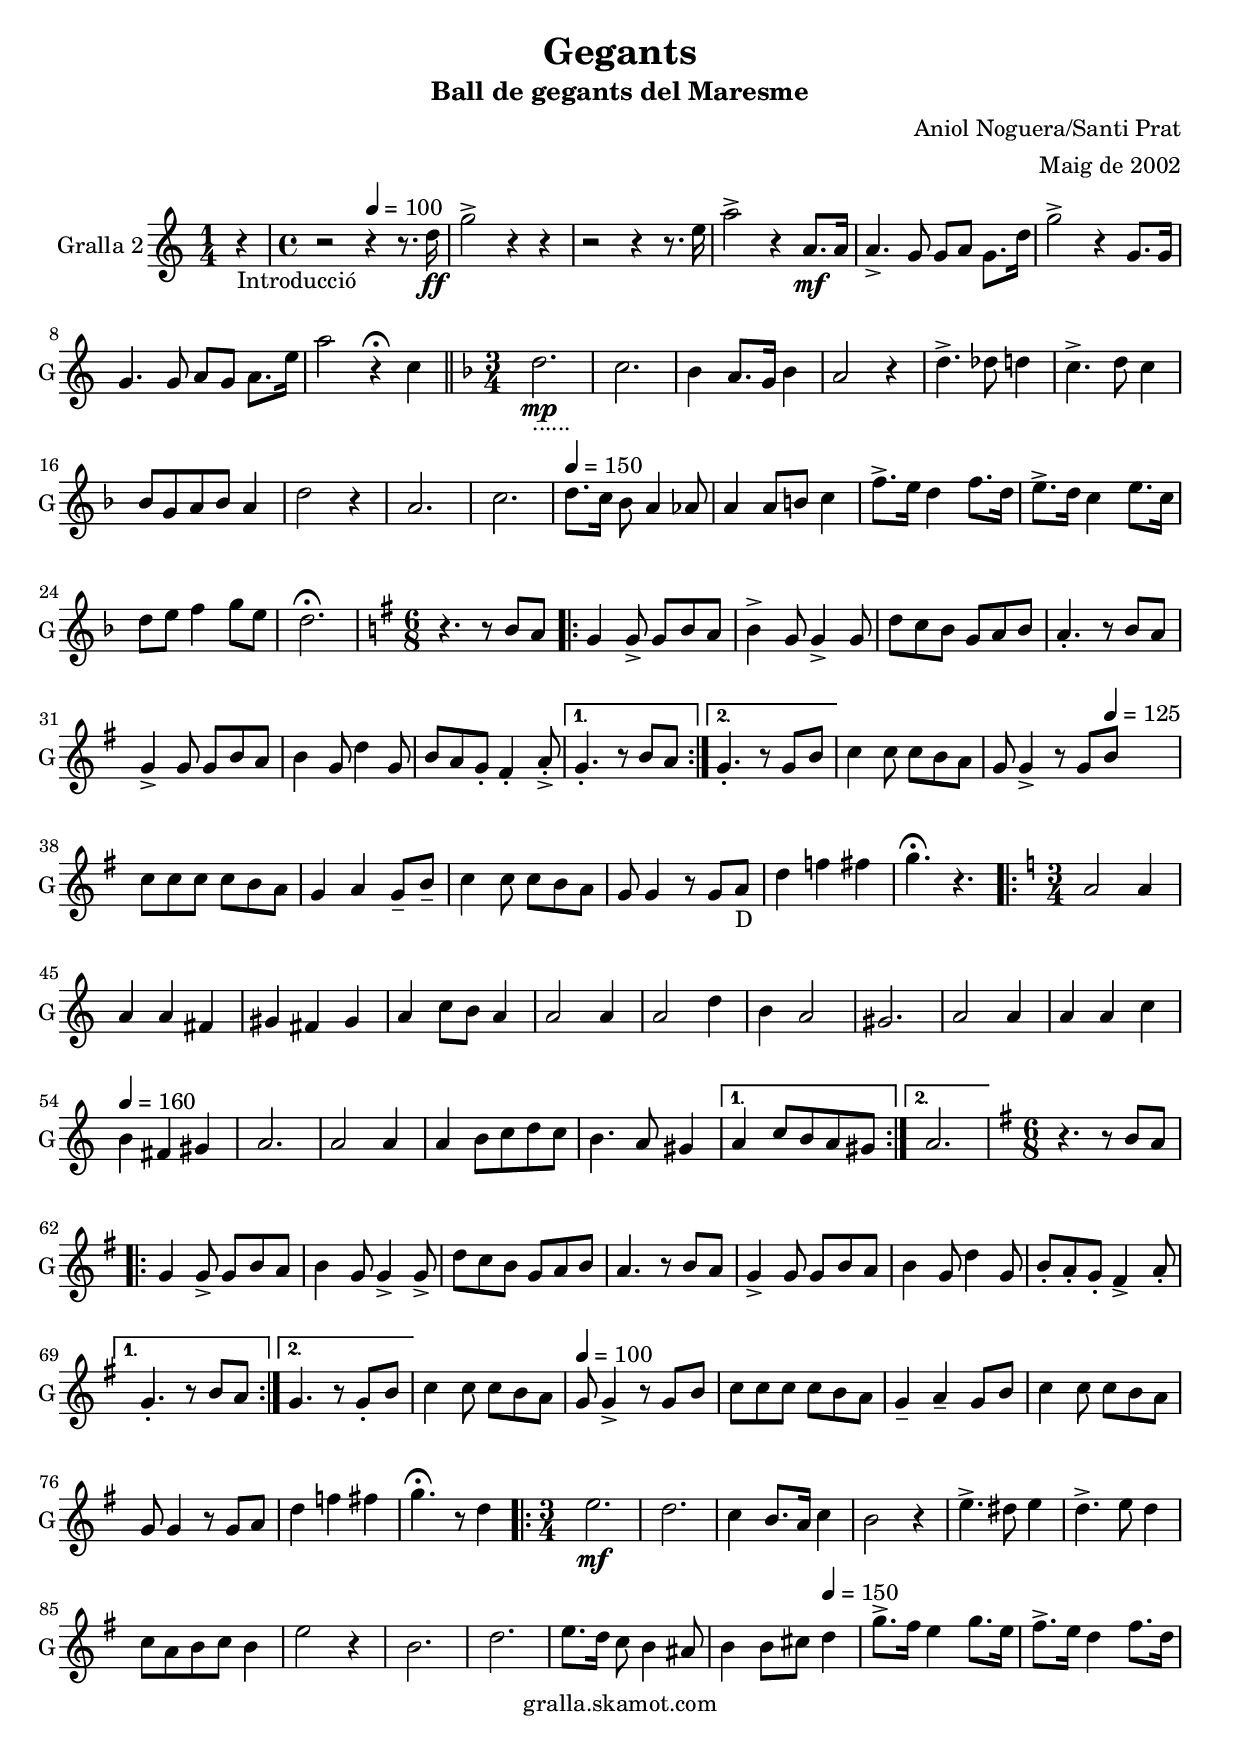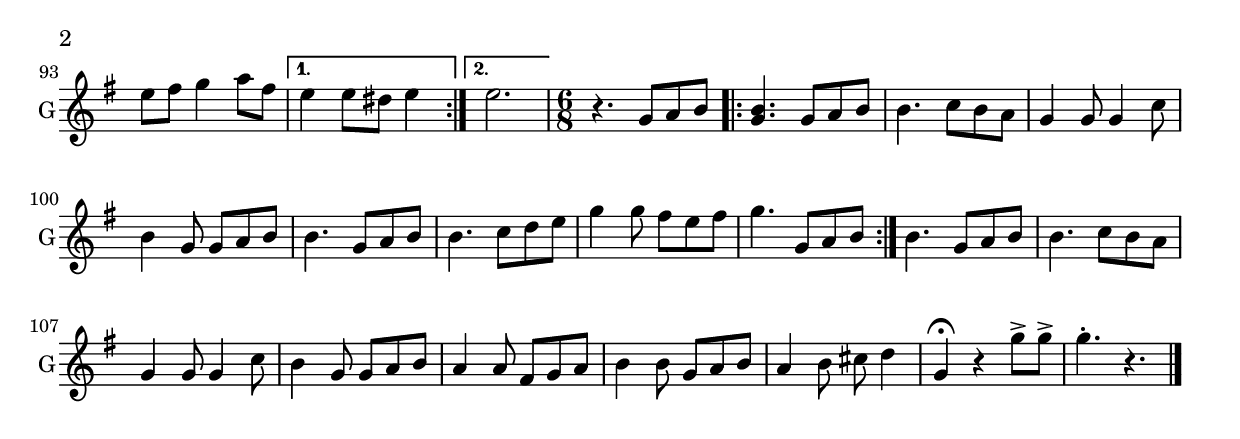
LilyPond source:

\version "2.16.2"

\header {
  dedication=""
  title="Gegants"
  subtitle="Ball de gegants del Maresme"
  subsubtitle=""
  poet=""
  meter=""
  piece=""
  composer="Aniol Noguera/Santi Prat"
  arranger="Maig de 2002"
  opus=""
  instrument=""
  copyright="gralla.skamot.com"
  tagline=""
}

liniaroAa =
\relative d''
{
  \clef treble
  \key c \major
  \time 1/4
  r4 _"Introducció"  |
  \time 4/4   r2 \tempo 4 = 100 r4 r8. d16 \ff  |
  g2 -> r4 r  |
  r2 r4 r8. e16  |
  %05
  a2 -> r4 a,8. \mf a16  |
  a4. -> g8 g a g8. d'16  |
  g2 -> r4 g,8. g16  |
  g4. g8 a g a8. e'16  |
  a2 r4 \fermata c,  \bar "||"
  %10
  \key f \major   \time 3/4   d2. _"......" \mp  |
  c2.  |
  bes4 a8. g16 bes4  |
  a2 r4  |
  d4. -> des8 d4  |
  %15
  c4. -> d8 c4  |
  bes8 g a bes a4  |
  d2 r4  |
  a2.  |
  c2. \tempo 4 = 150  |
  %20
  d8. c16 bes8 a4 aes8  |
  a4 a8 b c4  |
  f8. -> e16 d4 f8. d16  |
  e8. -> d16 c4 e8. c16  |
  d8 e f4 g8 e  |
  %25
  d2. \fermata  |
  \key g \major   \time 6/8   r4. r8 b a  |
  \repeat volta 2 { g4  g8 -> g b a  |
  b4 -> g8 g4 -> g8  |
  d'8 c b g a b  |
  %30
  a4. -. r8 b a  |
  g4 -> g8 g b a  |
  b4 g8 d'4 g,8  |
  b8 a g -. fis4 -. a8 -. -> -. }
  \alternative { { g4. -. r8 b a }
  %35
  { g4. -. r8 g b } }
  c4 c8 c b a  |
  g8 g4 -> r8 g \tempo 4 = 125 b  |
  c8 c c c b a  |
  g4 a g8 -- b --  |
  %40
  c4 c8 c b a  |
  g8 g4 r8 g a _"D"  |
  d4 f fis  |
  g4. \fermata r  |
  \key c \major   \time 3/4   \repeat volta 2 { a,2 a4   |
  %45
  a4 a fis  |
  gis4 fis gis  |
  a4 c8 b a4  |
  a2 a4  |
  a2 d4  |
  %50
  b4 a2  |
  gis2.  |
  a2 a4  |
  a4 a c \tempo 4 = 160  |
  b4 fis gis  |
  %55
  a2.  |
  a2 a4  |
  a4 b8 c d c  |
  b4. a8 gis4 }
  \alternative { { a4 c8 b a gis }
  %60
  { a2. } }
  \key g \major   \time 6/8   r4. r8 b a  |
  \repeat volta 2 { g4  g8 -> g b a  |
  b4 g8 g4 -> g8 ->  |
  d'8 c b g a b  |
  %65
  a4. r8 b a  |
  g4 -> g8 g b a  |
  b4 g8 d'4 g,8  |
  b8 -. a -. g -. fis4 -> a8 -. }
  \alternative { { g4. -. r8 b a }
  %70
  { g4. r8 g -. b  } }
  c4 c8 c b a \tempo 4 = 100  |
  g8 g4 -> r8 g b  |
  c8 c c c b a  |
  g4 -- a -- g8 b  |
  %75
  c4 c8 c b a  |
  g8 g4 r8 g a  |
  d4 f fis  |
  g4. \fermata r8 d4  |
  \time 3/4   \repeat volta 2 { e2.  \mf  |
  %80
  d2.  |
  c4 b8. a16 c4  |
  b2 r4  |
  e4. -> dis8 e4  |
  d4. -> e8 d4  |
  %85
  c8 a b c b4  |
  e2 r4  |
  b2.  |
  d2.  |
  e8. d16 c8 b4 ais8  |
  %90
  b4 b8 cis \tempo 4 = 150 d4  |
  g8. -> fis16 e4 g8. e16  |
  fis8. -> e16 d4 fis8. d16  |
  e8 fis g4 a8 fis }
  \alternative { { e4 e8 dis e4 }
  %95
  { e2. } }
  \time 6/8   r4. g,8 a b  |
  \repeat volta 2 { <g b>4. g8  a b  |
  b4. c8 b a  |
  g4 g8 g4 c8  |
  %100
  b4 g8 g a b  |
  b4. g8 a b  |
  b4. c8 d e  |
  g4 g8 fis e fis  |
  g4. g,8 a b  | }
  %105
  b4. g8 a b  |
  b4. c8 b a  |
  g4 g8 g4 c8  |
  b4 g8 g a b  |
  a4 a8 fis g a  |
  %110
  b4 b8 g a b  |
  a4 b8 cis d4  |
  g,4 \fermata r g'8 -> g ->  |
  g4. -. r  \bar "|."
}

\score {
  \new StaffGroup {
    \override Score.RehearsalMark.self-alignment-X = #LEFT
    <<
      \new Staff \with {instrumentName = #"Gralla 2" shortInstrumentName = #"G"} \liniaroAa
    >>
  }
  \layout {}
}
\score { \unfoldRepeats
  \new StaffGroup {
    \override Score.RehearsalMark.self-alignment-X = #LEFT
    <<
      \new Staff \with {instrumentName = #"Gralla 2" shortInstrumentName = #"G"} \liniaroAa
    >>
  }
  \midi {
    \set Staff.midiInstrument = "oboe"
    \set DrumStaff.midiInstrument = "drums"
  }
}
